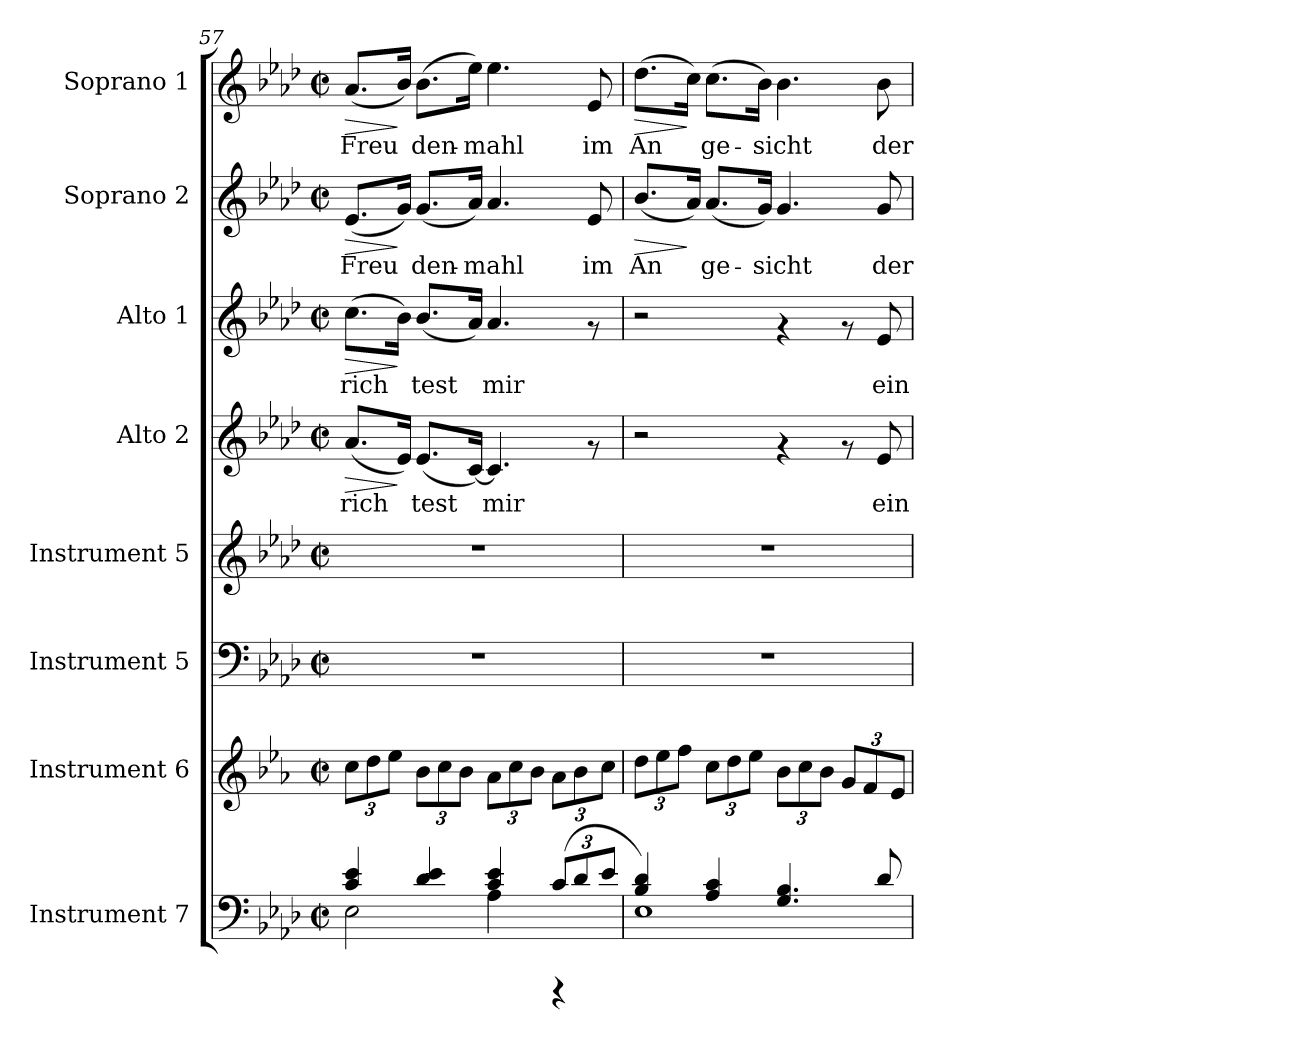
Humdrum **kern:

**kern	**kern	**kern	**kern	**kern	**text	**dynam	**kern	**text	**dynam	**kern	**text	**dynam	**kern	**text	**dynam
*part8	*part7	*part6	*part5	*part4	*part4	*part4	*part3	*part3	*part3	*part2	*part2	*part2	*part1	*part1	*part1
*staff8	*staff7	*staff6	*staff5	*staff4	*staff4	*staff4	*staff3	*staff3	*staff3	*staff2	*staff2	*staff2	*staff1	*staff1	*staff1
*I"Instrument 7	*I"Instrument 6	*I"Instrument 5	*I"Instrument 5	*I"Alto 2	*	*	*I"Alto 1	*	*	*I"Soprano 2	*	*	*I"Soprano 1	*	*
*clefF4	*clefG2	*clefF4	*clefG2	*clefG2	*	*	*clefG2	*	*	*clefG2	*	*	*clefG2	*	*
*k[b-e-a-d-]	*k[b-e-a-]	*k[b-e-a-d-]	*k[b-e-a-d-]	*k[b-e-a-d-]	*	*	*k[b-e-a-d-]	*	*	*k[b-e-a-d-]	*	*	*k[b-e-a-d-]	*	*
*A-:	*E-:	*A-:	*A-:	*A-:	*	*	*A-:	*	*	*A-:	*	*	*A-:	*	*
*M2/2	*M2/2	*M2/2	*M2/2	*M2/2	*	*	*M2/2	*	*	*M2/2	*	*	*M2/2	*	*
*met(c|)	*met(c|)	*met(c|)	*met(c|)	*met(c|)	*	*	*met(c|)	*	*	*met(c|)	*	*	*met(c|)	*	*
=57	=57	=57	=57	=57	=57	=57	=57	=57	=57	=57	=57	=57	=57	=57	=57
*^	*	*	*	*	*	*	*	*	*	*	*	*	*	*	*
*	*	*Xbrackettup	*	*	*	*	*	*	*	*	*	*	*	*	*	*
!	!	!	!	!	!	!LO:LY:b:cj	!LO:HP:b	!	!LO:LY:b:cj	!LO:HP:b	!	!LO:LY:b:cj	!LO:HP:b	!	!LO:LY:b:cj	!LO:HP:b
4e-/ 4c/	2E-\	12cc\L	1r	1r	(<8.a-/L	rich-	>	(>8.cc\L	rich-	>	(<8.e-/L	Freu-	>	(<8.a-/L	Freu-	>
.	.	12dd\	.	.	.	.	.	.	.	.	.	.	.	.	.	.
.	.	12ee-\J	.	.	.	.	.	.	.	.	.	.	.	.	.	.
!	!	!	!	!	!	!LO:LY:b:cj	!	!	!LO:LY:b:cj	!	!	!LO:LY:b:cj	!	!	!LO:LY:b:cj	!
.	.	.	.	.	16e-/J)	--	]	16b-\J)	--	]	16g/J)	--	]	16b-/J)	--	]
!	!	!	!	!	!	!LO:LY:b:cj	!	!	!LO:LY:b:cj	!	!	!LO:LY:b:cj	!	!	!LO:LY:b:cj	!
4d-/ 4e-/	.	12b-\L	.	.	(<8.e-/L	-test	.	(<8.b-/L	-test	.	(<8.g/L	-den-	.	(>8.b-\L	-den-	.
.	.	12cc\	.	.	.	.	.	.	.	.	.	.	.	.	.	.
.	.	12b-\J	.	.	.	.	.	.	.	.	.	.	.	.	.	.
!	!	!	!	!	!	!LO:LY:b:cj	!	!	!LO:LY:b:cj	!	!	!LO:LY:b:cj	!	!	!LO:LY:b:cj	!
.	.	.	.	.	[>16c/J)	.	.	16a-/J)	.	.	16a-/J)	-mahl	.	16ee-\J)	-mahl	.
!	!	!	!	!	!	!LO:LY:b:cj	!	!	!LO:LY:b:cj	!	!	!LO:LY:b:cj	!	!	!LO:LY:b:cj	!
4e-/ 4c/	4A-\	12a-\L	.	.	4.c/]	mir	.	4.a-/	mir	.	4.a-/	.	.	4.ee-\	.	.
.	.	12cc\	.	.	.	.	.	.	.	.	.	.	.	.	.	.
.	.	12b-\J	.	.	.	.	.	.	.	.	.	.	.	.	.	.
*Xbrackettup	*	*	*	*	*	*	*	*	*	*	*	*	*	*	*	*
(>12c/L	4rCCC	12a-\L	.	.	.	.	.	.	.	.	.	.	.	.	.	.
12d-/	.	12b-\	.	.	.	.	.	.	.	.	.	.	.	.	.	.
!	!	!	!	!	!	!	!	!	!	!	!	!LO:LY:b:cj	!	!	!LO:LY:b:cj	!
.	.	.	.	.	8rf	.	.	8rf	.	.	8e-/	im	.	8e-/	im	.
12e-/J	.	12cc\J	.	.	.	.	.	.	.	.	.	.	.	.	.	.
=58	=58	=58	=58	=58	=58	=58	=58	=58	=58	=58	=58	=58	=58	=58	=58	=58
!	!	!	!	!	!	!	!	!	!	!	!	!LO:LY:b:cj	!LO:HP:b	!	!LO:LY:b:cj	!LO:HP:b
4d-/ 4B-/)	1E-	12dd\L	1r	1r	2r	.	.	2r	.	.	(<8.b-/L	An-	>	(>8.dd-\L	An-	>
.	.	12ee-\	.	.	.	.	.	.	.	.	.	.	.	.	.	.
.	.	12ff\J	.	.	.	.	.	.	.	.	.	.	.	.	.	.
!	!	!	!	!	!	!	!	!	!	!	!	!LO:LY:b:cj	!	!	!LO:LY:b:cj	!
.	.	.	.	.	.	.	.	.	.	.	16a-/J)	--	]	16cc\J)	--	]
!	!	!	!	!	!	!	!	!	!	!	!	!LO:LY:b:cj	!	!	!LO:LY:b:cj	!
4c/ 4A-/	.	12cc\L	.	.	.	.	.	.	.	.	(<8.a-/L	-ge-	.	(>8.cc\L	-ge-	.
.	.	12dd\	.	.	.	.	.	.	.	.	.	.	.	.	.	.
.	.	12ee-\J	.	.	.	.	.	.	.	.	.	.	.	.	.	.
!	!	!	!	!	!	!	!	!	!	!	!	!LO:LY:b:cj	!	!	!LO:LY:b:cj	!
.	.	.	.	.	.	.	.	.	.	.	16g/J)	-sicht	.	16b-\J)	-sicht	.
!	!	!	!	!	!	!	!	!	!	!	!	!LO:LY:b:cj	!	!	!LO:LY:b:cj	!
4.B-/ 4.G/	.	12b-\L	.	.	4rf	.	.	4rf	.	.	4.g/	.	.	4.b-\	.	.
.	.	12cc\	.	.	.	.	.	.	.	.	.	.	.	.	.	.
.	.	12b-\J	.	.	.	.	.	.	.	.	.	.	.	.	.	.
.	.	12g/L	.	.	8rf	.	.	8rf	.	.	.	.	.	.	.	.
.	.	12f/	.	.	.	.	.	.	.	.	.	.	.	.	.	.
!	!	!	!	!	!	!LO:LY:b:cj	!	!	!LO:LY:b:cj	!	!	!LO:LY:b:cj	!	!	!LO:LY:b:cj	!
8d-/	.	.	.	.	8e-/	ein	.	8e-/	ein	.	8g/	der	.	8b-\	der	.
.	.	12e-/J	.	.	.	.	.	.	.	.	.	.	.	.	.	.
*v	*v	*	*	*	*	*	*	*	*	*	*	*	*	*	*	*
=	=	=	=	=	=	=	=	=	=	=	=	=	=	=	=
*-	*-	*-	*-	*-	*-	*-	*-	*-	*-	*-	*-	*-	*-	*-	*-
